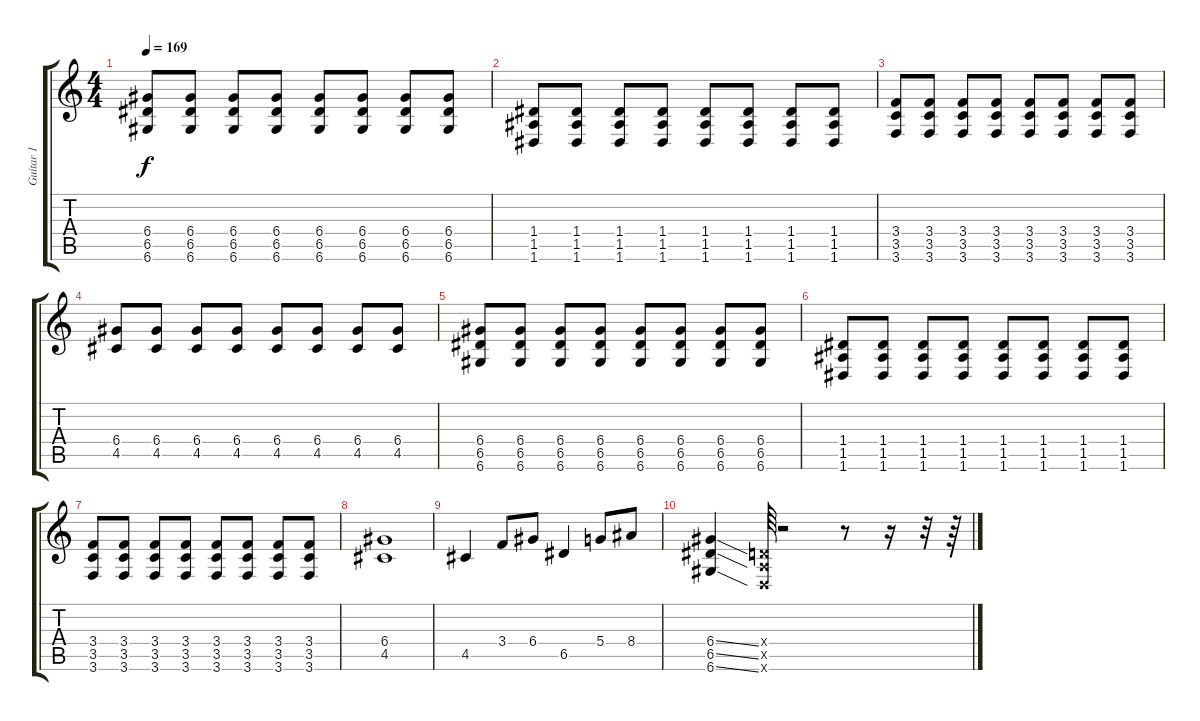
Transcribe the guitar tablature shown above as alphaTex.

\track ("Guitar 1" "Guitar 1") {instrument distortionguitar}
\staff {score tabs}
\tuning (E4 B3 G3 D3 A2 D2) {hide}
\ts (4 4)
\tempo 169
\clef g2
\ks c
(6.4 6.5 6.6).8{dy f} (6.4 6.5 6.6).8 (6.4 6.5 6.6).8 (6.4 6.5 6.6).8 (6.4 6.5 6.6).8 (6.4 6.5 6.6).8 (6.4 6.5 6.6).8 (6.4 6.5 6.6).8 |
(1.4 1.5 1.6).8 (1.4 1.5 1.6).8 (1.4 1.5 1.6).8 (1.4 1.5 1.6).8 (1.4 1.5 1.6).8 (1.4 1.5 1.6).8 (1.4 1.5 1.6).8 (1.4 1.5 1.6).8 |
(3.4 3.5 3.6).8 (3.4 3.5 3.6).8 (3.4 3.5 3.6).8 (3.4 3.5 3.6).8 (3.4 3.5 3.6).8 (3.4 3.5 3.6).8 (3.4 3.5 3.6).8 (3.4 3.5 3.6).8 |
(6.4 4.5).8 (6.4 4.5).8 (6.4 4.5).8 (6.4 4.5).8 (6.4 4.5).8 (6.4 4.5).8 (6.4 4.5).8 (6.4 4.5).8 |
(6.4 6.5 6.6).8 (6.4 6.5 6.6).8 (6.4 6.5 6.6).8 (6.4 6.5 6.6).8 (6.4 6.5 6.6).8 (6.4 6.5 6.6).8 (6.4 6.5 6.6).8 (6.4 6.5 6.6).8 |
(1.4 1.5 1.6).8 (1.4 1.5 1.6).8 (1.4 1.5 1.6).8 (1.4 1.5 1.6).8 (1.4 1.5 1.6).8 (1.4 1.5 1.6).8 (1.4 1.5 1.6).8 (1.4 1.5 1.6).8 |
(3.4 3.5 3.6).8 (3.4 3.5 3.6).8 (3.4 3.5 3.6).8 (3.4 3.5 3.6).8 (3.4 3.5 3.6).8 (3.4 3.5 3.6).8 (3.4 3.5 3.6).8 (3.4 3.5 3.6).8 |
(6.4 4.5).1 |
4.5.4 3.4.8 6.4.8 6.5.4 5.4.8 8.4.8 |
(6.4{ss} 6.5{ss} 6.6{ss}).4 (0.4{x} 0.5{x} 0.6{x}).64 r.2 r.8 r.16 r.32 r.64
